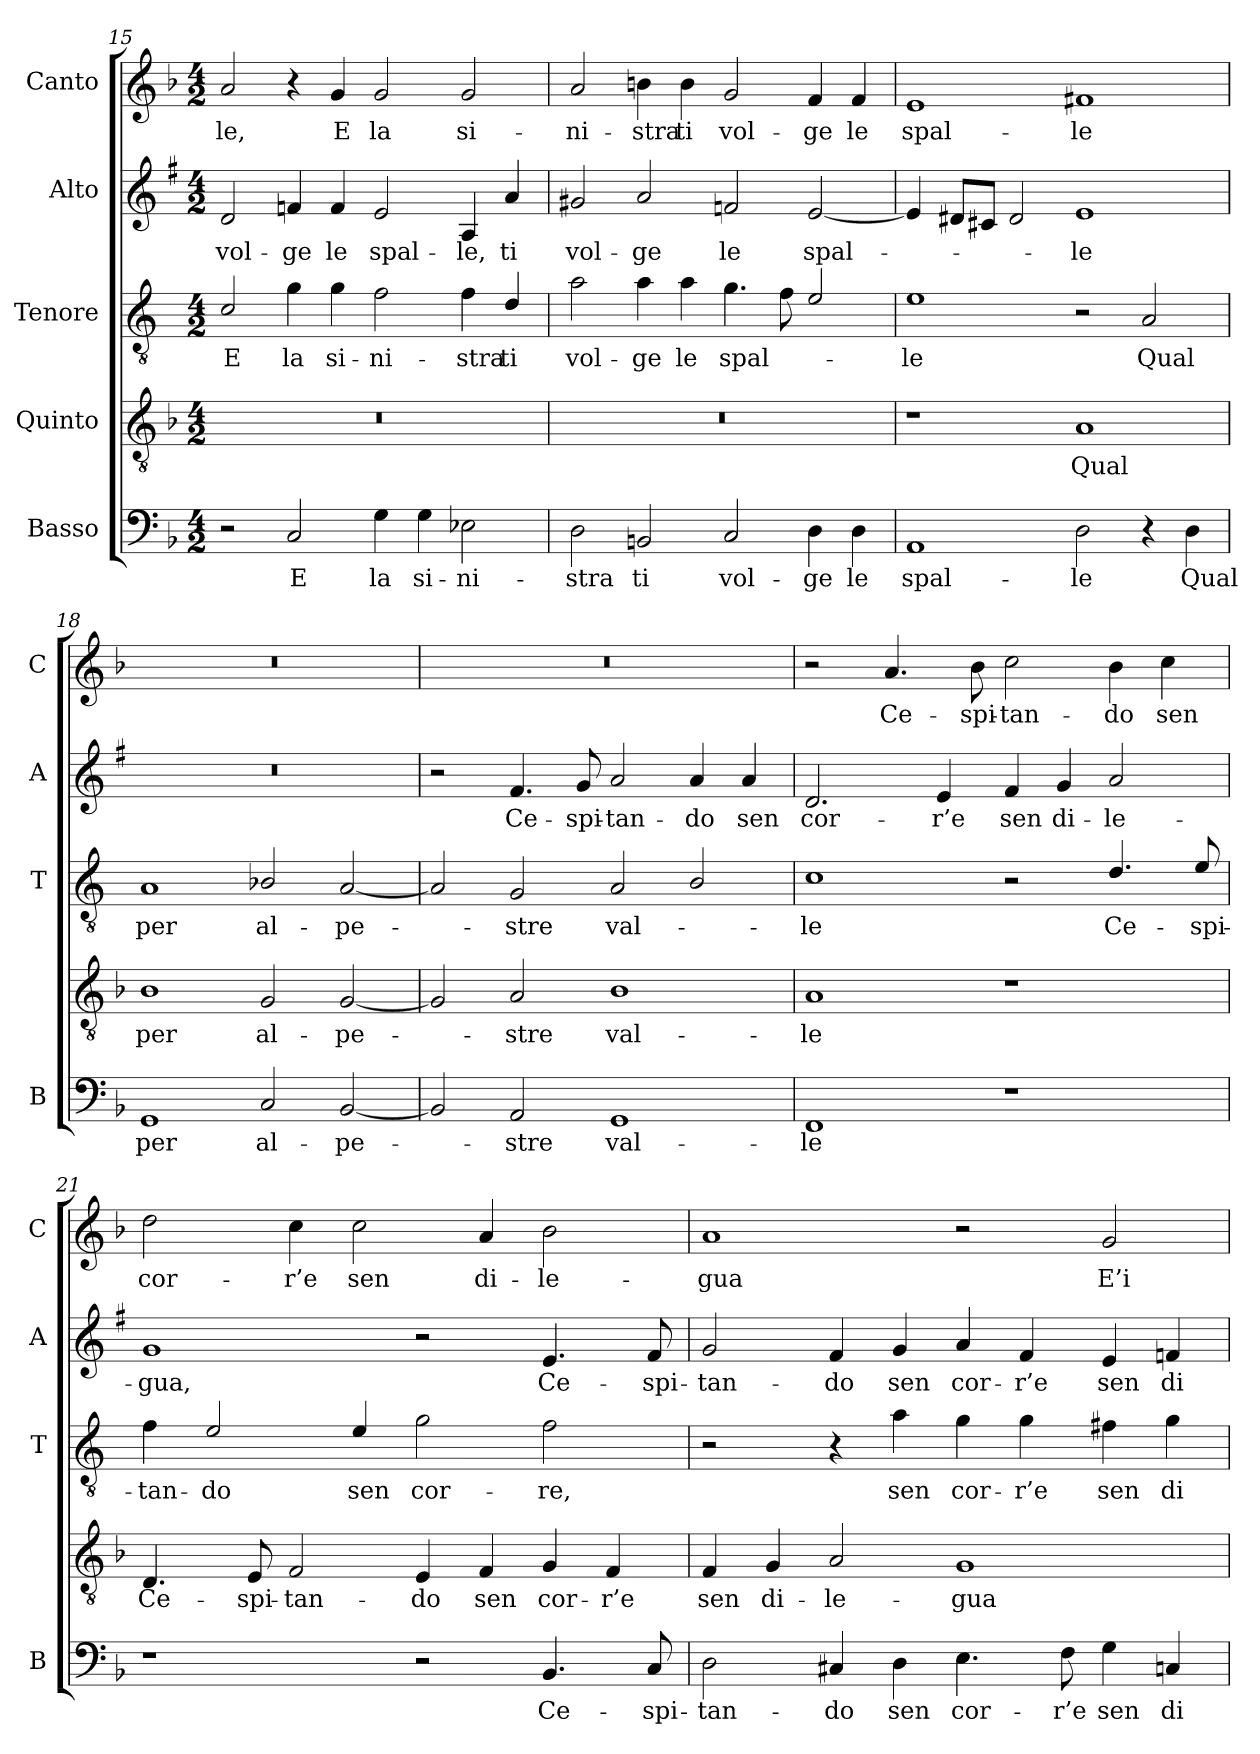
**kern	**text	**kern	**text	**kern	**text	**kern	**text	**kern	**text
*part5	*part5	*part4	*part4	*part3	*part3	*part2	*part2	*part1	*part1
*staff5	*staff5	*staff4	*staff4	*staff3	*staff3	*staff2	*staff2	*staff1	*staff1
*I"Basso	*	*I"Quinto	*	*I"Tenore	*	*I"Alto	*	*I"Canto	*
*I'B	*	*	*	*I'T	*	*I'A	*	*I'C	*
!!LO:PB:g=z
*clefF4	*	*clefGv2	*	*clefGv2	*	*clefG2	*	*clefG2	*
*	*	*	*	*ITrd4c7	*	*ITrd1c2	*	*	*
*k[b-]	*	*k[b-]	*	*k[b-]	*	*k[b-]	*	*k[b-]	*
*F:	*	*F:	*	*F:	*	*F:	*	*F:	*
*M4/2	*	*M4/2	*	*M4/2	*	*M4/2	*	*M4/2	*
=15	=15	=15	=15	=15	=15	=15	=15	=15	=15
!	!	!	!	!	!LO:LY:b	!	!LO:LY:b	!	!LO:LY:b
2r	.	0r	.	2F/	E	2c/	vol-	2a/	-le,
!	!LO:LY:b	!	!	!	!LO:LY:b	!	!LO:LY:b	!	!
2C/	E	.	.	4c\	la	4e-X/	-ge	4r	.
!	!	!	!	!	!LO:LY:b	!	!LO:LY:b	!	!LO:LY:b
.	.	.	.	4c\	si-	4e-/	le	4g/	E
!	!LO:LY:b	!	!	!	!LO:LY:b	!	!LO:LY:b	!	!LO:LY:b
4G\	la	.	.	2B-\	-ni-	2d/	spal-	2g/	la
!	!LO:LY:b	!	!	!	!	!	!	!	!
4G\	si-	.	.	.	.	.	.	.	.
!	!LO:LY:b	!	!	!	!LO:LY:b	!	!LO:LY:b	!	!LO:LY:b
2E-X\	-ni-	.	.	4B-\	-stra	4G/	-le,	2g/	si-
!	!	!	!	!	!LO:LY:b	!	!LO:LY:b	!	!
.	.	.	.	4G/	ti	4g/	ti	.	.
=16	=16	=16	=16	=16	=16	=16	=16	=16	=16
!	!LO:LY:b	!	!	!	!LO:LY:b	!	!LO:LY:b	!	!LO:LY:b
2D\	-stra	0r	.	2d\	vol-	2f#X/	vol-	2a/	-ni-
!	!LO:LY:b	!	!	!	!LO:LY:b	!	!LO:LY:b	!	!LO:LY:b
2BBn/	ti	.	.	4d\	-ge	2g/	-ge	4bn\	-stra
!	!	!	!	!	!LO:LY:b	!	!	!	!LO:LY:b
.	.	.	.	4d\	le	.	.	4b\	ti
!	!LO:LY:b	!	!	!	!LO:LY:b	!	!LO:LY:b	!	!LO:LY:b
2C/	vol-	.	.	4.c\	spal-	2e-X/	le	2g/	vol-
.	.	.	.	8B-\	.	.	.	.	.
!	!LO:LY:b	!	!	!	!	!	!LO:LY:b	!	!LO:LY:b
4D\	-ge	.	.	2A/	.	[2d/	spal-	4f/	-ge
!	!LO:LY:b	!	!	!	!	!	!	!	!LO:LY:b
4D\	le	.	.	.	.	.	.	4f/	le
=17	=17	=17	=17	=17	=17	=17	=17	=17	=17
!	!LO:LY:b	!	!	!	!LO:LY:b	!	!	!	!LO:LY:b
1AA	spal-	1r	.	1A	-le	4d/]	.	1e	spal-
.	.	.	.	.	.	8c#X/L	.	.	.
.	.	.	.	.	.	8Bn/J	.	.	.
.	.	.	.	.	.	2c#/	.	.	.
!	!LO:LY:b	!	!LO:LY:b	!	!	!	!LO:LY:b	!	!LO:LY:b
2D\	-le	1A	Qual	2r	.	1d	-le	1f#X	-le
!	!	!	!	!	!LO:LY:b	!	!	!	!
4r	.	.	.	2D/	Qual	.	.	.	.
!	!LO:LY:b	!	!	!	!	!	!	!	!
4D\	Qual	.	.	.	.	.	.	.	.
=18	=18	=18	=18	=18	=18	=18	=18	=18	=18
!	!LO:LY:b	!	!LO:LY:b	!	!LO:LY:b	!	!	!	!
1GG	per	1B-	per	1D	per	0r	.	0r	.
!	!LO:LY:b	!	!LO:LY:b	!	!LO:LY:b	!	!	!	!
2C/	al-	2G/	al-	2E-X/	al-	.	.	.	.
!	!LO:LY:b	!	!LO:LY:b	!	!LO:LY:b	!	!	!	!
[2BB-/	-pe-	[2G/	-pe-	[2D/	-pe-	.	.	.	.
!!LO:LB:g=z
=19	=19	=19	=19	=19	=19	=19	=19	=19	=19
2BB-/]	.	2G/]	.	2D/]	.	2r	.	0r	.
!	!LO:LY:b	!	!LO:LY:b	!	!LO:LY:b	!	!LO:LY:b	!	!
2AA/	-stre	2A/	-stre	2C/	-stre	4.e/	Ce-	.	.
!	!	!	!	!	!	!	!LO:LY:b	!	!
.	.	.	.	.	.	8f/	-spi-	.	.
!	!LO:LY:b	!	!LO:LY:b	!	!LO:LY:b	!	!LO:LY:b	!	!
1GG	val-	1B-	val-	2D/	val-	2g/	-tan-	.	.
!	!	!	!	!	!	!	!LO:LY:b	!	!
.	.	.	.	2E/	.	4g/	-do	.	.
!	!	!	!	!	!	!	!LO:LY:b	!	!
.	.	.	.	.	.	4g/	sen	.	.
=20	=20	=20	=20	=20	=20	=20	=20	=20	=20
!	!LO:LY:b	!	!LO:LY:b	!	!LO:LY:b	!	!LO:LY:b	!	!
1FF	-le	1A	-le	1F	-le	2.c/	cor-	2r	.
!	!	!	!	!	!	!	!	!	!LO:LY:b
.	.	.	.	.	.	.	.	4.a/	Ce-
!	!	!	!	!	!	!	!LO:LY:b	!	!
.	.	.	.	.	.	4d/	-r’e	.	.
!	!	!	!	!	!	!	!	!	!LO:LY:b
.	.	.	.	.	.	.	.	8b-\	-spi-
!	!	!	!	!	!	!	!LO:LY:b	!	!LO:LY:b
1r	.	1r	.	2r	.	4e/	sen	2cc\	-tan-
!	!	!	!	!	!	!	!LO:LY:b	!	!
.	.	.	.	.	.	4f/	di-	.	.
!	!	!	!	!	!LO:LY:b	!	!LO:LY:b	!	!LO:LY:b
.	.	.	.	4.G/	Ce-	2g/	-le-	4b-\	-do
!	!	!	!	!	!	!	!	!	!LO:LY:b
.	.	.	.	.	.	.	.	4cc\	sen
!	!	!	!	!	!LO:LY:b	!	!	!	!
.	.	.	.	8A/	-spi-	.	.	.	.
=21	=21	=21	=21	=21	=21	=21	=21	=21	=21
!	!	!	!LO:LY:b	!	!LO:LY:b	!	!LO:LY:b	!	!LO:LY:b
1r	.	4.D/	Ce-	4B-\	-tan-	1f	-gua,	2dd\	cor-
!	!	!	!	!	!LO:LY:b	!	!	!	!
.	.	.	.	2A/	-do	.	.	.	.
!	!	!	!LO:LY:b	!	!	!	!	!	!
.	.	8E/	-spi-	.	.	.	.	.	.
!	!	!	!LO:LY:b	!	!	!	!	!	!LO:LY:b
.	.	2F/	-tan-	.	.	.	.	4cc\	-r’e
!	!	!	!	!	!LO:LY:b	!	!	!	!LO:LY:b
.	.	.	.	4A/	sen	.	.	2cc\	sen
!	!	!	!LO:LY:b	!	!LO:LY:b	!	!	!	!
2r	.	4E/	-do	2c\	cor-	2r	.	.	.
!	!	!	!LO:LY:b	!	!	!	!	!	!LO:LY:b
.	.	4F/	sen	.	.	.	.	4a/	di-
!	!LO:LY:b	!	!LO:LY:b	!	!LO:LY:b	!	!LO:LY:b	!	!LO:LY:b
4.BB-/	Ce-	4G/	cor-	2B-\	-re,	4.d/	Ce-	2b-\	-le-
!	!	!	!LO:LY:b	!	!	!	!	!	!
.	.	4F/	-r’e	.	.	.	.	.	.
!	!LO:LY:b	!	!	!	!	!	!LO:LY:b	!	!
8C/	-spi-	.	.	.	.	8e/	-spi-	.	.
=22	=22	=22	=22	=22	=22	=22	=22	=22	=22
!	!LO:LY:b	!	!LO:LY:b	!	!	!	!LO:LY:b	!	!LO:LY:b
2D\	-tan-	4F/	sen	2r	.	2f/	-tan-	1a	-gua
!	!	!	!LO:LY:b	!	!	!	!	!	!
.	.	4G/	di-	.	.	.	.	.	.
!	!LO:LY:b	!	!LO:LY:b	!	!	!	!LO:LY:b	!	!
4C#X/	-do	2A/	-le-	4r	.	4e/	-do	.	.
!	!LO:LY:b	!	!	!	!LO:LY:b	!	!LO:LY:b	!	!
4D\	sen	.	.	4d\	sen	4f/	sen	.	.
!	!LO:LY:b	!	!LO:LY:b	!	!LO:LY:b	!	!LO:LY:b	!	!
4.E\	cor-	1G	-gua	4c\	cor-	4g/	cor-	2r	.
!	!	!	!	!	!LO:LY:b	!	!LO:LY:b	!	!
.	.	.	.	4c\	-r’e	4e/	-r’e	.	.
!	!LO:LY:b	!	!	!	!	!	!	!	!
8F\	-r’e	.	.	.	.	.	.	.	.
!	!LO:LY:b	!	!	!	!LO:LY:b	!	!LO:LY:b	!	!LO:LY:b
4G\	sen	.	.	4Bn\	sen	4d/	sen	2g/	E’i
!	!LO:LY:b	!	!	!	!LO:LY:b	!	!LO:LY:b	!	!
4Cn/	di-	.	.	4c\	di-	4e-X/	di-	.	.
=	=	=	=	=	=	=	=	=	=
*-	*-	*-	*-	*-	*-	*-	*-	*-	*-
